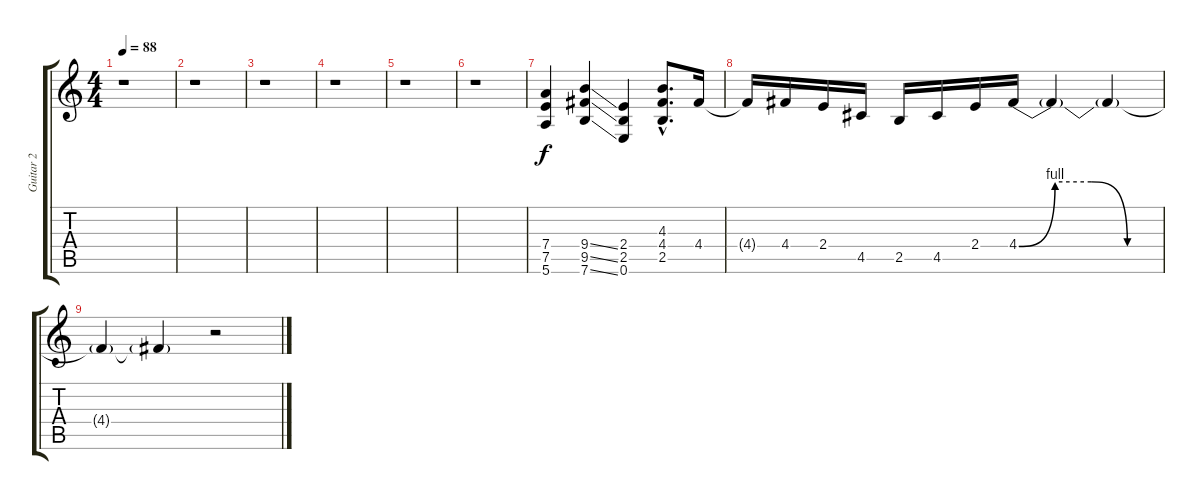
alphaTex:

\track ("Guitar 2" "Guitar 2") {instrument overdrivenguitar}
\staff {score tabs}
\tuning (E4 B3 G3 D3 A2 E2) {hide}
\ts (4 4)
\tempo 88
\clef g2
\ks c
r.1{dy f} |
r.1 |
r.1 |
r.1 |
r.1 |
r.1 |
(7.4 7.5 5.6).4 (9.4{ss} 9.5{ss} 7.6{ss}).4 (2.4 2.5 0.6).4 (4.3{hac} 4.4{hac} 2.5{hac}).8{d} 4.4.16 |
4.4{t}.16 4.4.16 2.4.16 4.5.16 2.5.16 4.5.16 2.4.16 4.4{be (custom 0 0 15 4 30 4 45 0 60 0)}.16 4.4{t}.4 4.4{t}.4 |
4.4{t}.4 4.4{t}.4 r.2
